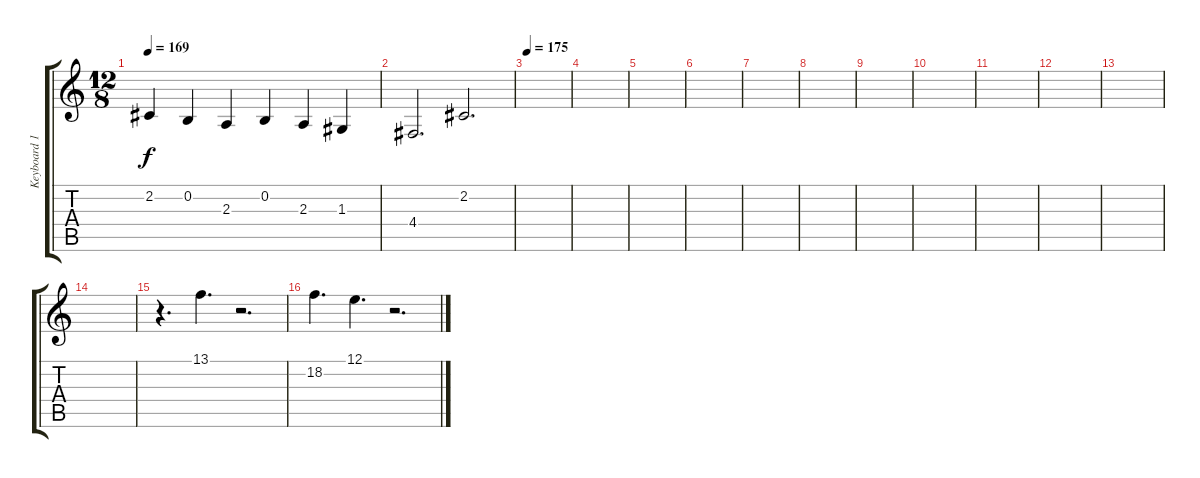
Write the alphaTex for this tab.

\track ("Keyboard 1 - Mustis" "Keyboard 1") {instrument stringensemble1}
\staff {score tabs}
\tuning (E4 B3 G3 D3 A2 E2) {hide}
\ts (12 8)
\tempo 169
\clef g2
\ks c
2.2.4{dy f} 0.2.4 2.3.4 0.2.4 2.3.4 1.3.4 |
4.4.2{d} 2.2.2{d} |
\tempo 175
|
|
|
|
|
|
|
|
|
|
|
|
r.4{d} 13.1.4{d} r.2{d} |
18.2.4{d} 12.1.4{d} r.2{d}
